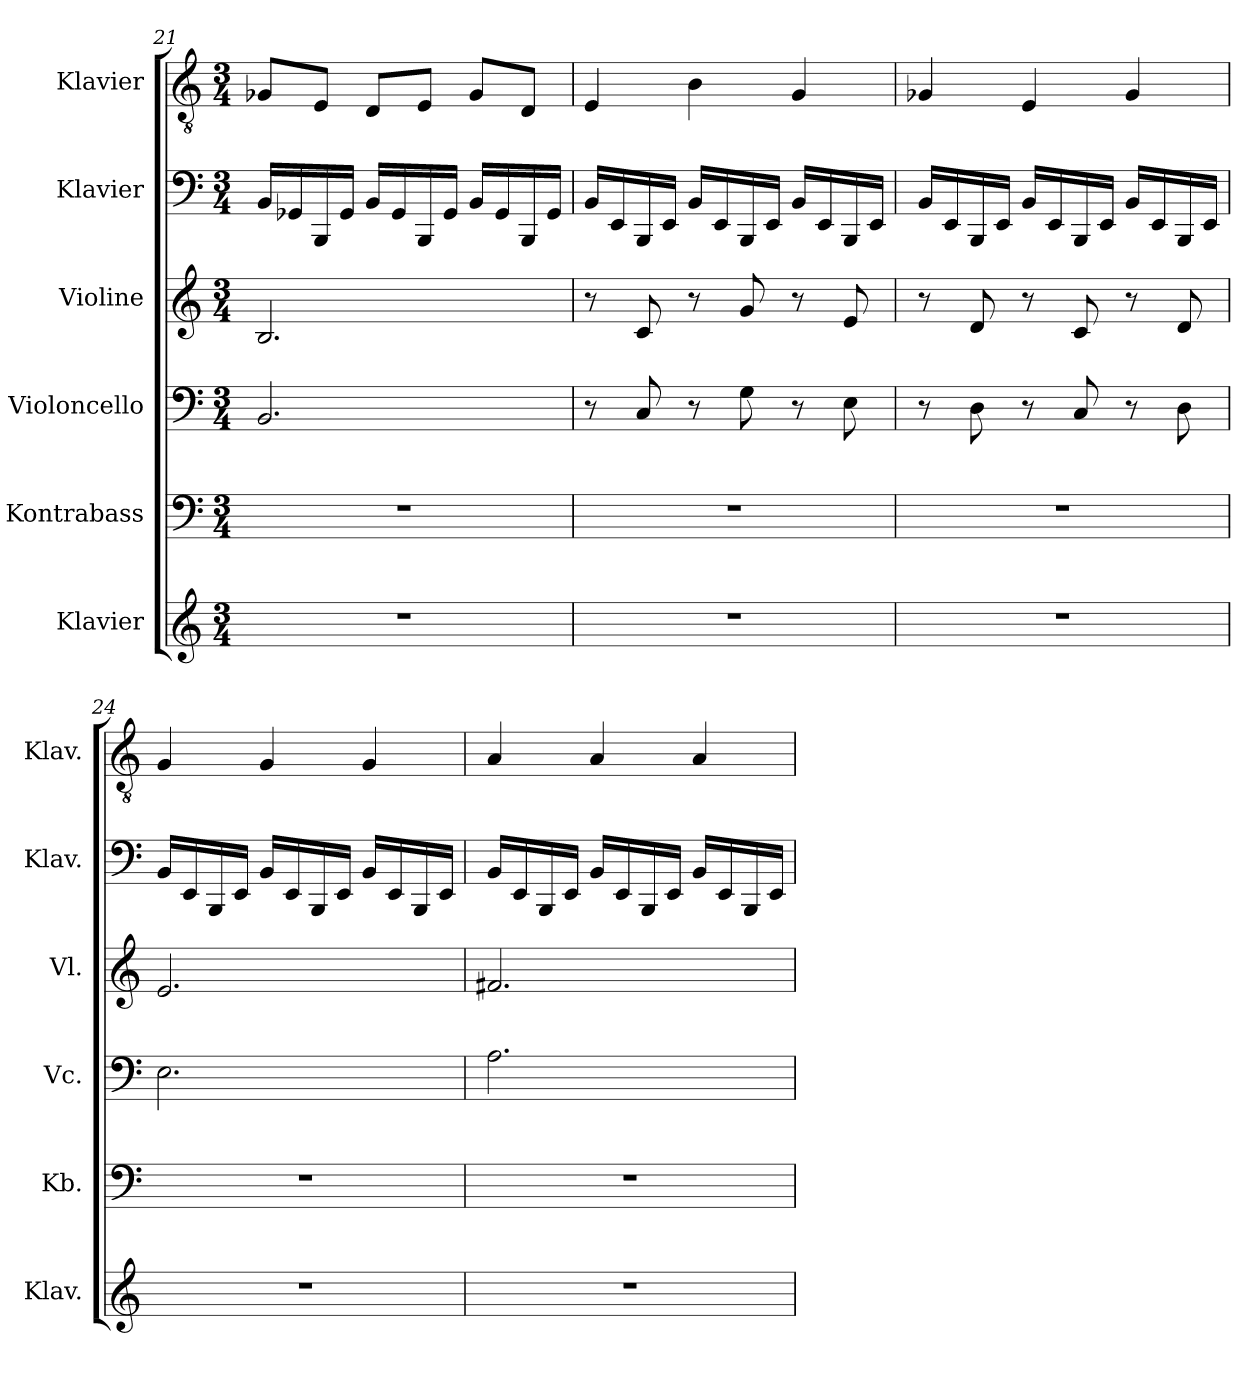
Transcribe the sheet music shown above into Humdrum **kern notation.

**kern	**kern	**kern	**kern	**kern	**kern
*part6	*part5	*part4	*part3	*part2	*part1
*staff6	*staff5	*staff4	*staff3	*staff2	*staff1
*I"Klavier	*I"Kontrabass	*I"Violoncello	*I"Violine	*I"Klavier	*I"Klavier
*I'Klav.	*I'Kb.	*I'Vc.	*I'Vl.	*I'Klav.	*I'Klav.
*clefG2	*clefF4	*clefF4	*clefG2	*clefF4	*clefGv2
*	*ITrd7c12	*	*	*	*
*k[]	*k[]	*k[]	*k[]	*k[]	*k[]
*M3/4	*M3/4	*M3/4	*M3/4	*M3/4	*M3/4
=21	=21	=21	=21	=21	=21
2.r	2.r	2.BB/	2.B/	16BB/LL	8G-X/L
.	.	.	.	16GG-X/	.
.	.	.	.	16BBB/	8E/J
.	.	.	.	16GG-/JJ	.
.	.	.	.	16BB/LL	8D/L
.	.	.	.	16GG-/	.
.	.	.	.	16BBB/	8E/J
.	.	.	.	16GG-/JJ	.
.	.	.	.	16BB/LL	8G-/L
.	.	.	.	16GG-/	.
.	.	.	.	16BBB/	8D/J
.	.	.	.	16GG-/JJ	.
!!LO:LB:g=z
=22	=22	=22	=22	=22	=22
2.r	2.r	8r	8r	16BB/LL	4E/
.	.	.	.	16EE/	.
.	.	8C/	8c/	16BBB/	.
.	.	.	.	16EE/JJ	.
.	.	8r	8r	16BB/LL	4B\
.	.	.	.	16EE/	.
.	.	8G\	8g/	16BBB/	.
.	.	.	.	16EE/JJ	.
.	.	8r	8r	16BB/LL	4G/
.	.	.	.	16EE/	.
.	.	8E\	8e/	16BBB/	.
.	.	.	.	16EE/JJ	.
=23	=23	=23	=23	=23	=23
2.r	2.r	8r	8r	16BB/LL	4G-X/
.	.	.	.	16EE/	.
.	.	8D\	8d/	16BBB/	.
.	.	.	.	16EE/JJ	.
.	.	8r	8r	16BB/LL	4E/
.	.	.	.	16EE/	.
.	.	8C/	8c/	16BBB/	.
.	.	.	.	16EE/JJ	.
.	.	8r	8r	16BB/LL	4G-/
.	.	.	.	16EE/	.
.	.	8D\	8d/	16BBB/	.
.	.	.	.	16EE/JJ	.
=24	=24	=24	=24	=24	=24
2.r	2.r	2.E\	2.e/	16BB/LL	4G/
.	.	.	.	16EE/	.
.	.	.	.	16BBB/	.
.	.	.	.	16EE/JJ	.
.	.	.	.	16BB/LL	4G/
.	.	.	.	16EE/	.
.	.	.	.	16BBB/	.
.	.	.	.	16EE/JJ	.
.	.	.	.	16BB/LL	4G/
.	.	.	.	16EE/	.
.	.	.	.	16BBB/	.
.	.	.	.	16EE/JJ	.
!!LO:PB:g=z
=25	=25	=25	=25	=25	=25
2.r	2.r	2.A\	2.f#X/	16BB/LL	4A/
.	.	.	.	16EE/	.
.	.	.	.	16BBB/	.
.	.	.	.	16EE/JJ	.
.	.	.	.	16BB/LL	4A/
.	.	.	.	16EE/	.
.	.	.	.	16BBB/	.
.	.	.	.	16EE/JJ	.
.	.	.	.	16BB/LL	4A/
.	.	.	.	16EE/	.
.	.	.	.	16BBB/	.
.	.	.	.	16EE/JJ	.
=	=	=	=	=	=
*-	*-	*-	*-	*-	*-
